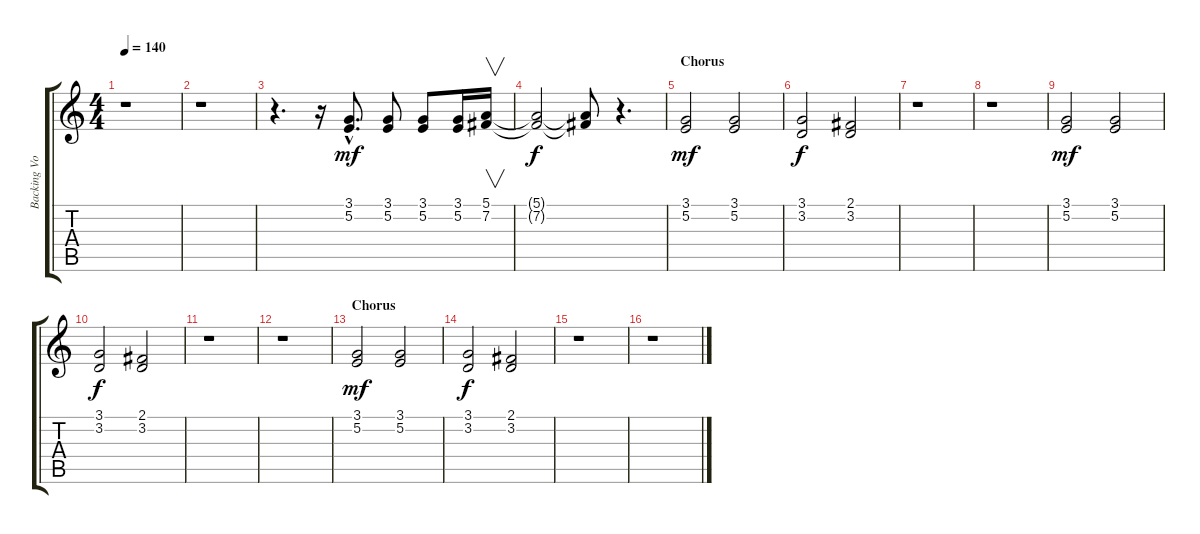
\track ("Backing Vocals" "Backing Vo") {instrument choiraahs}
\staff {score tabs}
\tuning (E4 B3 G3 D3 A2 E2) {hide}
\ts (4 4)
\tempo 140
\clef g2
\ks c
r.1{dy mf} |
r.1 |
r.4{d} r.16 (3.1{hac} 5.2{hac}).8{d} (3.1 5.2).8 (3.1 5.2).8 (3.1 5.2).16 (5.1 7.2).16{v} |
(5.1{t} 7.2{t}).2{dy f} (5.1{t} 7.2{t}).8 r.4{d} |
\section ("" "Chorus")
(3.1 5.2).2{dy mf} (3.1 5.2).2 |
(3.1 3.2).2{dy f} (2.1 3.2).2 |
r.1 |
r.1 |
(3.1 5.2).2{dy mf} (3.1 5.2).2 |
(3.1 3.2).2{dy f} (2.1 3.2).2 |
r.1 |
r.1 |
\section ("" "Chorus")
(3.1 5.2).2{dy mf} (3.1 5.2).2 |
(3.1 3.2).2{dy f} (2.1 3.2).2 |
r.1 |
r.1
